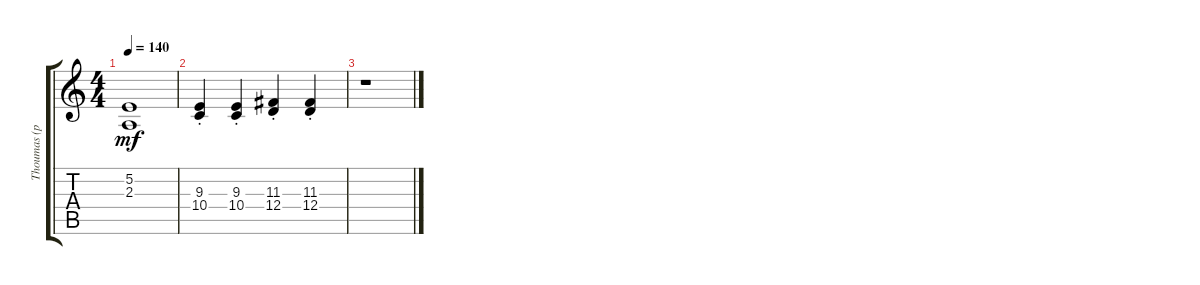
\track ("Thoumas (pads)" "Thoumas (p") {instrument pad4choir}
\staff {score tabs}
\tuning (E4 B3 G3 D3 A2 E2) {hide}
\ts (4 4)
\tempo 140
\clef g2
\ks c
(5.2 2.3).1{dy mf} |
(9.3{st} 10.4{st}).4 (9.3{st} 10.4{st}).4 (11.3{st} 12.4{st}).4 (11.3{st} 12.4{st}).4 |
\ks aminor
r.1
